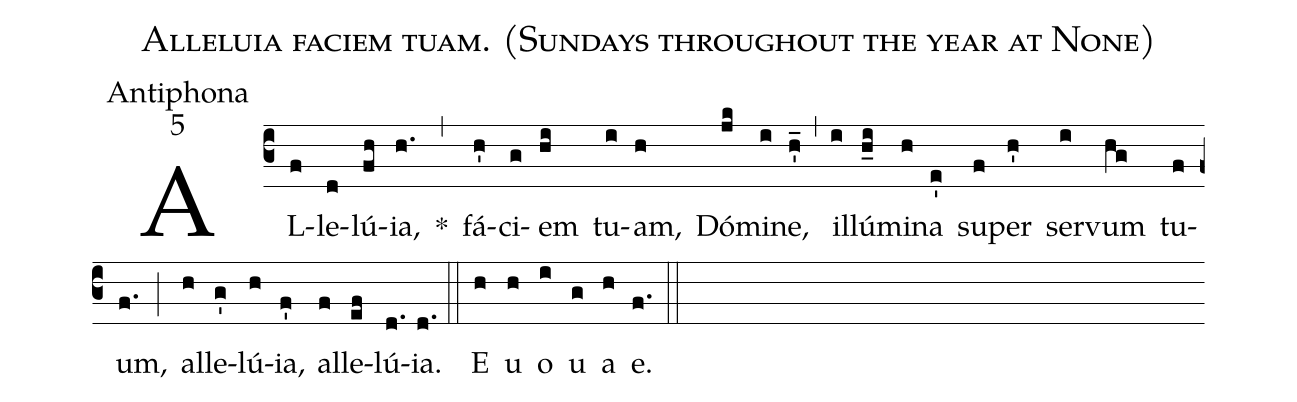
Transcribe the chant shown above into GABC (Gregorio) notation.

name:Alleluia faciem tuam. (Sundays throughout the year at None);
office-part:Antiphona;
mode:5;
%%
(c3) AL(f)le(d)lú(fh){ia},(h.) *(,) fá(h')ci(g)em(hi) tu(i)am,(h) Dó(jk)mi(i)ne,(h'_) (,) il(i)lú(h_i)mi(h)na(e') su(f)per(h') ser(i)vum(hg) tu(f)um,(f.) (;) al(h)le(g')lú(h){ia},(f') al(f)le(ef)lú(d.){ia}.(d.) (::) <eu>E(h) u(h) o(i) u(g) a(h) e.</eu>(f.) (::)
